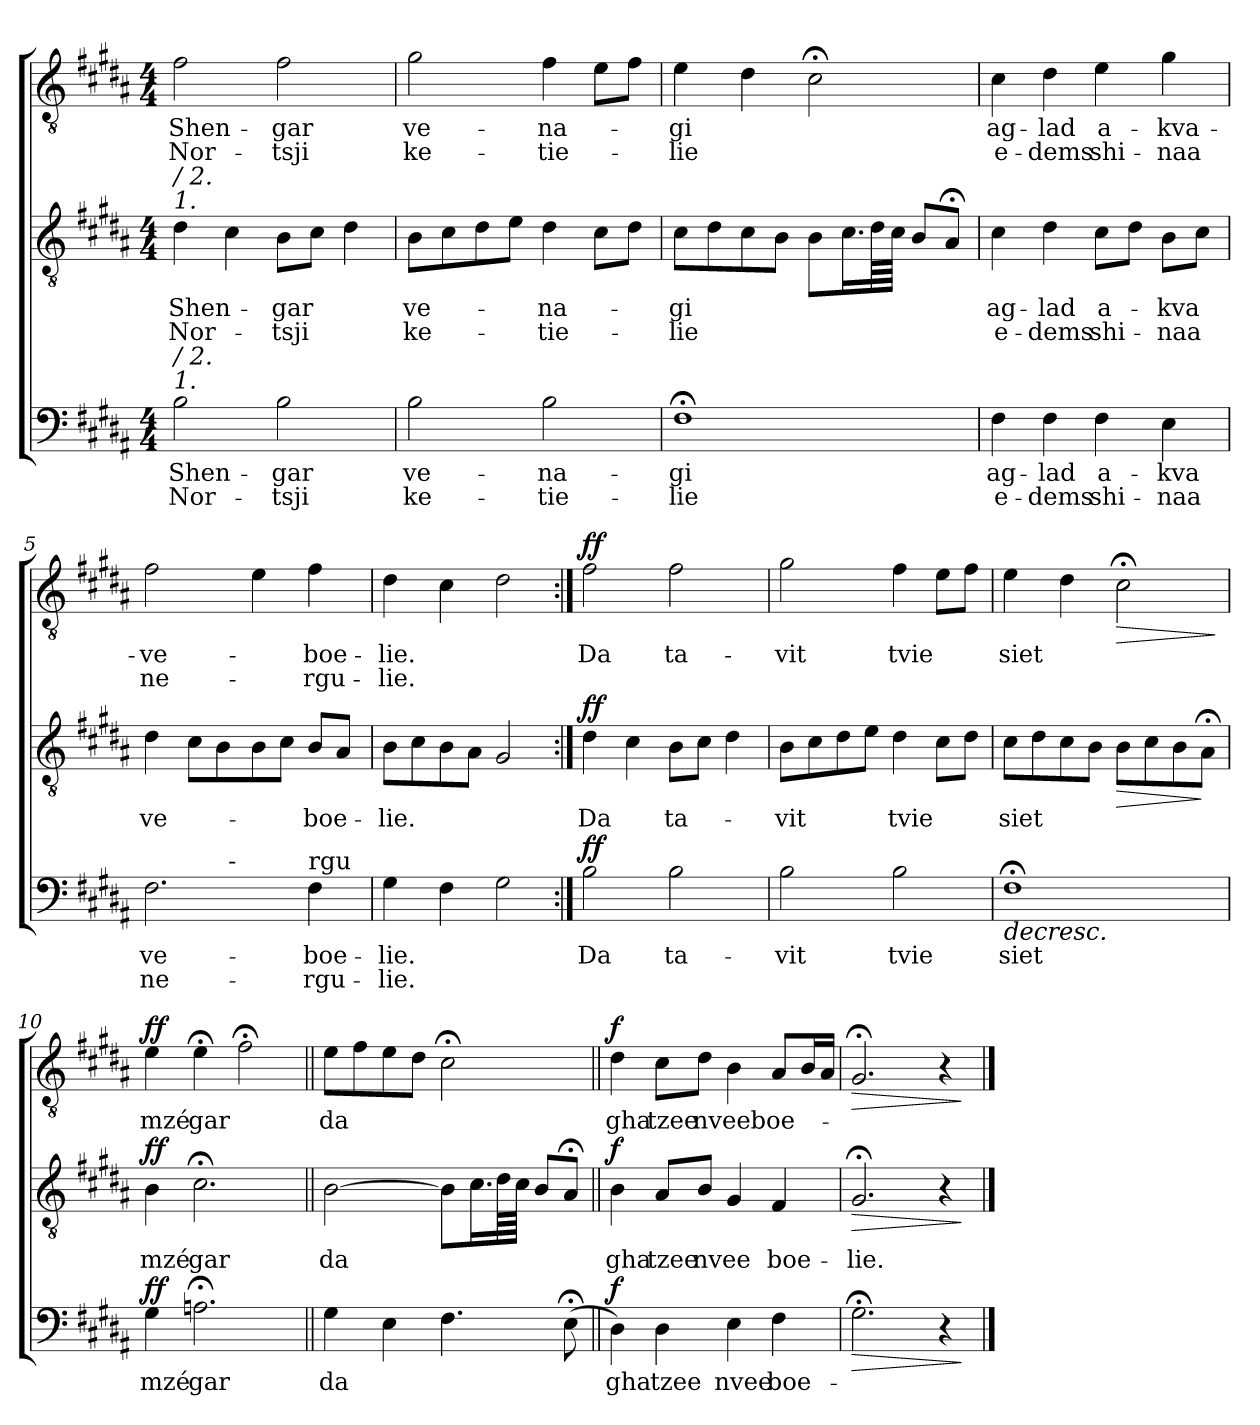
**kern	**text	**text	**dynam	**kern	**text	**text	**dynam	**kern	**text	**text	**dynam
*part3	*part3	*part3	*part3	*part2	*part2	*part2	*part2	*part1	*part1	*part1	*part1
*staff3	*staff3	*staff3	*staff3	*staff2	*staff2	*staff2	*staff2	*staff1	*staff1	*staff1	*staff1
*clefF4	*	*	*	*clefGv2	*	*	*	*clefGv2	*	*	*
*k[f#c#g#d#a#]	*	*	*	*k[f#c#g#d#a#]	*	*	*	*k[f#c#g#d#a#]	*	*	*
*B:	*	*	*	*B:	*	*	*	*B:	*	*	*
*M4/4	*	*	*	*M4/4	*	*	*	*M4/4	*	*	*
=1	=1	=1	=1	=1	=1	=1	=1	=1	=1	=1	=1
!	!	!	!	!LO:TX:a:i:t=1.	!	!	!	!	!	!	!
!	!	!	!	!LO:TX:a:i:t=/ 2.	!	!	!	!	!	!	!
!LO:TX:a:i:t=1.	!	!	!	!	!	!	!	!	!	!	!
!LO:TX:a:i:t=/ 2.	!	!	!	!	!	!	!	!	!	!	!
!	!LO:LY:b	!LO:LY:b	!LO:DY:a	!	!LO:LY:b	!LO:LY:b	!	!	!LO:LY:b	!LO:LY:b	!
!	!	!	!LO:DY:n=1:a	!	!	!	!LO:DY:a	!	!	!	!
!	!	!	!	!	!	!	!LO:DY:n=1:a	!	!	!	!LO:DY:a
!	!	!	!	!	!	!	!	!	!	!	!LO:DY:n=1:a
2B\	Shen-	Nor-	mf p	4d#\	Shen-	Nor-	mf p	2f#\	Shen-	Nor-	mf p
.	.	.	.	4c#\	.	.	.	.	.	.	.
!	!LO:LY:b	!LO:LY:b	!	!	!LO:LY:b	!LO:LY:b	!	!	!LO:LY:b	!LO:LY:b	!
2B\	-gar	-tsji	.	8B\L	-gar	-tsji	.	2f#\	-gar	-tsji	.
.	.	.	.	8c#\J	.	.	.	.	.	.	.
.	.	.	.	4d#\	.	.	.	.	.	.	.
=2	=2	=2	=2	=2	=2	=2	=2	=2	=2	=2	=2
!	!LO:LY:b	!LO:LY:b	!	!	!LO:LY:b	!LO:LY:b	!	!	!LO:LY:b	!LO:LY:b	!
2B\	ve-	ke-	.	8B\L	ve-	ke-	.	2g#\	ve-	ke-	.
.	.	.	.	8c#\	.	.	.	.	.	.	.
.	.	.	.	8d#\	.	.	.	.	.	.	.
.	.	.	.	8e\J	.	.	.	.	.	.	.
!	!LO:LY:b	!LO:LY:b	!	!	!LO:LY:b	!LO:LY:b	!	!	!LO:LY:b	!LO:LY:b	!
2B\	-na-	-tie-	.	4d#\	-na-	-tie-	.	4f#\	-na-	-tie-	.
.	.	.	.	8c#\L	.	.	.	8e\L	.	.	.
.	.	.	.	8d#\J	.	.	.	8f#\J	.	.	.
=3	=3	=3	=3	=3	=3	=3	=3	=3	=3	=3	=3
!	!LO:LY:b	!LO:LY:b	!	!	!LO:LY:b	!LO:LY:b	!	!	!LO:LY:b	!LO:LY:b	!
1F#;<	-gi	-lie	.	8c#\L	-gi	-lie	.	4e\	-gi	-lie	.
.	.	.	.	8d#\	.	.	.	.	.	.	.
.	.	.	.	8c#\	.	.	.	4d#\	.	.	.
.	.	.	.	8B\J	.	.	.	.	.	.	.
.	.	.	.	8B\L	.	.	.	2c#;<\	.	.	.
.	.	.	.	16.c#\L	.	.	.	.	.	.	.
.	.	.	.	64d#\LL	.	.	.	.	.	.	.
.	.	.	.	64c#\JJJJ	.	.	.	.	.	.	.
.	.	.	.	8B/L	.	.	.	.	.	.	.
.	.	.	.	8A#;/J	.	.	.	.	.	.	.
=4	=4	=4	=4	=4	=4	=4	=4	=4	=4	=4	=4
!	!LO:LY:b	!LO:LY:b	!	!	!LO:LY:b	!LO:LY:b	!	!	!LO:LY:b	!LO:LY:b	!
4F#\	ag-	e-	.	4c#\	ag-	e-	.	4c#\	ag-	e-	.
!	!LO:LY:b:rj	!LO:LY:b:rj	!	!	!LO:LY:b:rj	!LO:LY:b:rj	!	!	!LO:LY:b:rj	!LO:LY:b:rj	!
4F#\	-lad	-dems	.	4d#\	-lad	-dems	.	4d#\	-lad	-dems	.
!	!LO:LY:b	!LO:LY:b	!	!	!LO:LY:b	!LO:LY:b	!	!	!LO:LY:b	!LO:LY:b	!
4F#\	a-	shi-	.	8c#\L	a-	shi-	.	4e\	a-	shi-	.
.	.	.	.	8d#\J	.	.	.	.	.	.	.
!	!LO:LY:b	!LO:LY:b	!	!	!LO:LY:b	!LO:LY:b	!	!	!LO:LY:b	!LO:LY:b	!
4E\	-kva	-naa	.	8B\L	-kva	-naa	.	4g#\	-kva-	-naa	.
.	.	.	.	8c#\J	.	.	.	.	.	.	.
!!LO:LB:g=z
=5	=5	=5	=5	=5	=5	=5	=5	=5	=5	=5	=5
!LO:TX:a:t=ne	!	!	!	!	!	!	!	!	!	!	!
!	!LO:LY:b	!LO:LY:b	!	!	!LO:LY:b	!	!	!	!LO:LY:b	!LO:LY:b	!
*^	*	*	*	*	*	*	*	*	*	*	*
2.F#\	4ryy	ve-	ne-	.	4d#\	ve-	.	.	2f#\	-ve-	ne-	.
.	8ryy	.	.	.	8c#\L	.	.	.	.	.	.	.
.	32ryy	.	.	.	8B\	.	.	.	.	.	.	.
!	!LO:TX:a:t=-	!	!	!	!	!	!	!	!	!	!	!
.	2ryy	.	.	.	.	.	.	.	.	.	.	.
.	.	.	.	.	8B\	.	.	.	4e\	.	.	.
.	.	.	.	.	8c#\J	.	.	.	.	.	.	.
!LO:TX:a:t=rgu	!	!	!	!	!	!	!	!	!	!	!	!
!	!	!LO:LY:b	!LO:LY:b	!	!	!LO:LY:b	!	!	!	!LO:LY:b	!LO:LY:b	!
4F#\	.	-boe-	-rgu-	.	8B/L	-boe-	.	.	4f#\	-boe-	-rgu-	.
.	.	.	.	.	8A#/J	.	.	.	.	.	.	.
.	16.ryy	.	.	.	.	.	.	.	.	.	.	.
=6	=6	=6	=6	=6	=6	=6	=6	=6	=6	=6	=6	=6
!LO:TX:a:t=lie.	!	!	!	!	!	!	!	!	!	!	!	!
!	!	!LO:LY:b	!LO:LY:b	!	!	!LO:LY:b	!	!	!	!LO:LY:b	!LO:LY:b	!
*v	*v	*	*	*	*	*	*	*	*	*	*	*
4G#\	-lie.	-lie.	.	8B\L	-lie.	.	.	4d#\	-lie.	-lie.	.
.	.	.	.	8c#\	.	.	.	.	.	.	.
4F#\	.	.	.	8B\	.	.	.	4c#\	.	.	.
.	.	.	.	8A#\J	.	.	.	.	.	.	.
2G#\	.	.	.	2G#/	.	.	.	2d#\	.	.	.
=7:|!	=7:|!	=7:|!	=7:|!	=7:|!	=7:|!	=7:|!	=7:|!	=7:|!	=7:|!	=7:|!	=7:|!
!	!LO:LY:b	!	!LO:DY:a	!	!LO:LY:b	!	!LO:DY:a	!	!LO:LY:b	!	!LO:DY:a
2B\	Da	.	ff	4d#\	Da	.	ff	2f#\	Da	.	ff
.	.	.	.	4c#\	.	.	.	.	.	.	.
!	!LO:LY:b	!	!	!	!LO:LY:b	!	!	!	!LO:LY:b	!	!
2B\	ta-	.	.	8B\L	ta-	.	.	2f#\	ta-	.	.
.	.	.	.	8c#\J	.	.	.	.	.	.	.
.	.	.	.	4d#\	.	.	.	.	.	.	.
=8	=8	=8	=8	=8	=8	=8	=8	=8	=8	=8	=8
!	!LO:LY:b	!	!	!	!LO:LY:b	!	!	!	!LO:LY:b	!	!
2B\	-vit	.	.	8B\L	-vit	.	.	2g#\	-vit	.	.
.	.	.	.	8c#\	.	.	.	.	.	.	.
.	.	.	.	8d#\	.	.	.	.	.	.	.
.	.	.	.	8e\J	.	.	.	.	.	.	.
!	!LO:LY:b	!	!	!	!LO:LY:b	!	!	!	!LO:LY:b	!	!
2B\	tvie	.	.	4d#\	tvie	.	.	4f#\	tvie	.	.
.	.	.	.	8c#\L	.	.	.	8e\L	.	.	.
.	.	.	.	8d#\J	.	.	.	8f#\J	.	.	.
=9	=9	=9	=9	=9	=9	=9	=9	=9	=9	=9	=9
!	!LO:LY:b	!	!LO:HP:b	!	!LO:LY:b	!	!	!	!LO:LY:b	!	!
1F#;<	siet	.	>	8c#\L	siet	.	.	4e\	siet	.	.
.	.	.	.	8d#\	.	.	.	.	.	.	.
.	.	.	.	8c#\	.	.	.	4d#\	.	.	.
.	.	.	.	8B\J	.	.	.	.	.	.	.
!	!	!	!	!	!	!	!LO:HP:b	!	!	!	!LO:HP:b
.	.	.	.	8B\L	.	.	>	2c#;<\	.	.	>
.	.	.	.	8c#\	.	.	.	.	.	.	.
.	.	.	.	8B\	.	.	.	.	.	.	.
.	.	.	.	8A#;<\J	.	.	]	.	.	.	.
.	.	.	.	.	.	.	.	.	.	.	]
!!LO:LB:g=z
=10	=10	=10	=10	=10	=10	=10	=10	=10	=10	=10	=10
!	!LO:LY:b	!	!LO:DY:a	!	!LO:LY:b	!	!LO:DY:a	!	!LO:LY:b	!	!LO:DY:a
4G#\	mzé	.	ff	4B\	mzé	.	ff	4e\	mzé	.	ff
!	!LO:LY:b	!	!	!	!LO:LY:b	!	!	!	!LO:LY:b	!	!
2.An;<\	gar	.	]	2.c#;<\	gar	.	.	4e;<\	gar	.	.
.	.	.	.	.	.	.	.	2f#;<\	.	.	.
=11||	=11||	=11||	=11||	=11||	=11||	=11||	=11||	=11||	=11||	=11||	=11||
!	!LO:LY:b	!	!	!	!LO:LY:b	!	!	!	!LO:LY:b	!	!
4G#\	da	.	.	[>2B\	da	.	.	8e\L	da	.	.
.	.	.	.	.	.	.	.	8f#\	.	.	.
4E\	.	.	.	.	.	.	.	8e\	.	.	.
.	.	.	.	.	.	.	.	8d#\J	.	.	.
4.F#\	.	.	.	8B\L]	.	.	.	2c#;<\	.	.	.
.	.	.	.	16.c#\L	.	.	.	.	.	.	.
.	.	.	.	64d#\LL	.	.	.	.	.	.	.
.	.	.	.	64c#\JJJJ	.	.	.	.	.	.	.
.	.	.	.	8B/L	.	.	.	.	.	.	.
(>8E;<\	.	.	.	8A#;/J	.	.	.	.	.	.	.
=12||	=12||	=12||	=12||	=12||	=12||	=12||	=12||	=12||	=12||	=12||	=12||
!	!LO:LY:b	!	!LO:DY:a	!	!LO:LY:b	!	!LO:DY:a	!	!LO:LY:b	!	!LO:DY:a
4D#\)	gha	.	f	4B\	gha	.	f	4d#\	gha	.	f
!	!LO:LY:b	!	!	!	!LO:LY:b	!	!	!	!LO:LY:b	!	!
4D#\	tzee	.	.	8A#/L	tzee	.	.	8c#\L	tzee	.	.
!	!	!	!	!	!LO:LY:b	!	!	!	!LO:LY:b	!	!
.	.	.	.	8B/J	nvee	.	.	8d#\J	nvee	.	.
!	!LO:LY:b	!	!	!	!	!	!	!	!	!	!
4E\	nvee	.	.	4G#/	.	.	.	4B\	.	.	.
!	!LO:LY:b	!	!	!	!LO:LY:b	!	!	!	!LO:LY:b	!	!
4F#\	boe-	.	.	4F#/	boe-	.	.	8A#/L	boe-	.	.
.	.	.	.	.	.	.	.	16B/L	.	.	.
.	.	.	.	.	.	.	.	16A#/JJ	.	.	.
=13	=13	=13	=13	=13	=13	=13	=13	=13	=13	=13	=13
!	!	!	!LO:HP:b	!	!LO:LY:b	!	!LO:HP:b	!	!	!	!LO:HP:b
2.G#;<\	.	.	>	2.G#;/	-lie.	.	>	2.G#;/	.	.	>
4r	.	.	.	4r	.	.	.	4r	.	.	.
.	.	.	]	.	.	.	]	.	.	.	]
==	==	==	==	==	==	==	==	==	==	==	==
*-	*-	*-	*-	*-	*-	*-	*-	*-	*-	*-	*-
